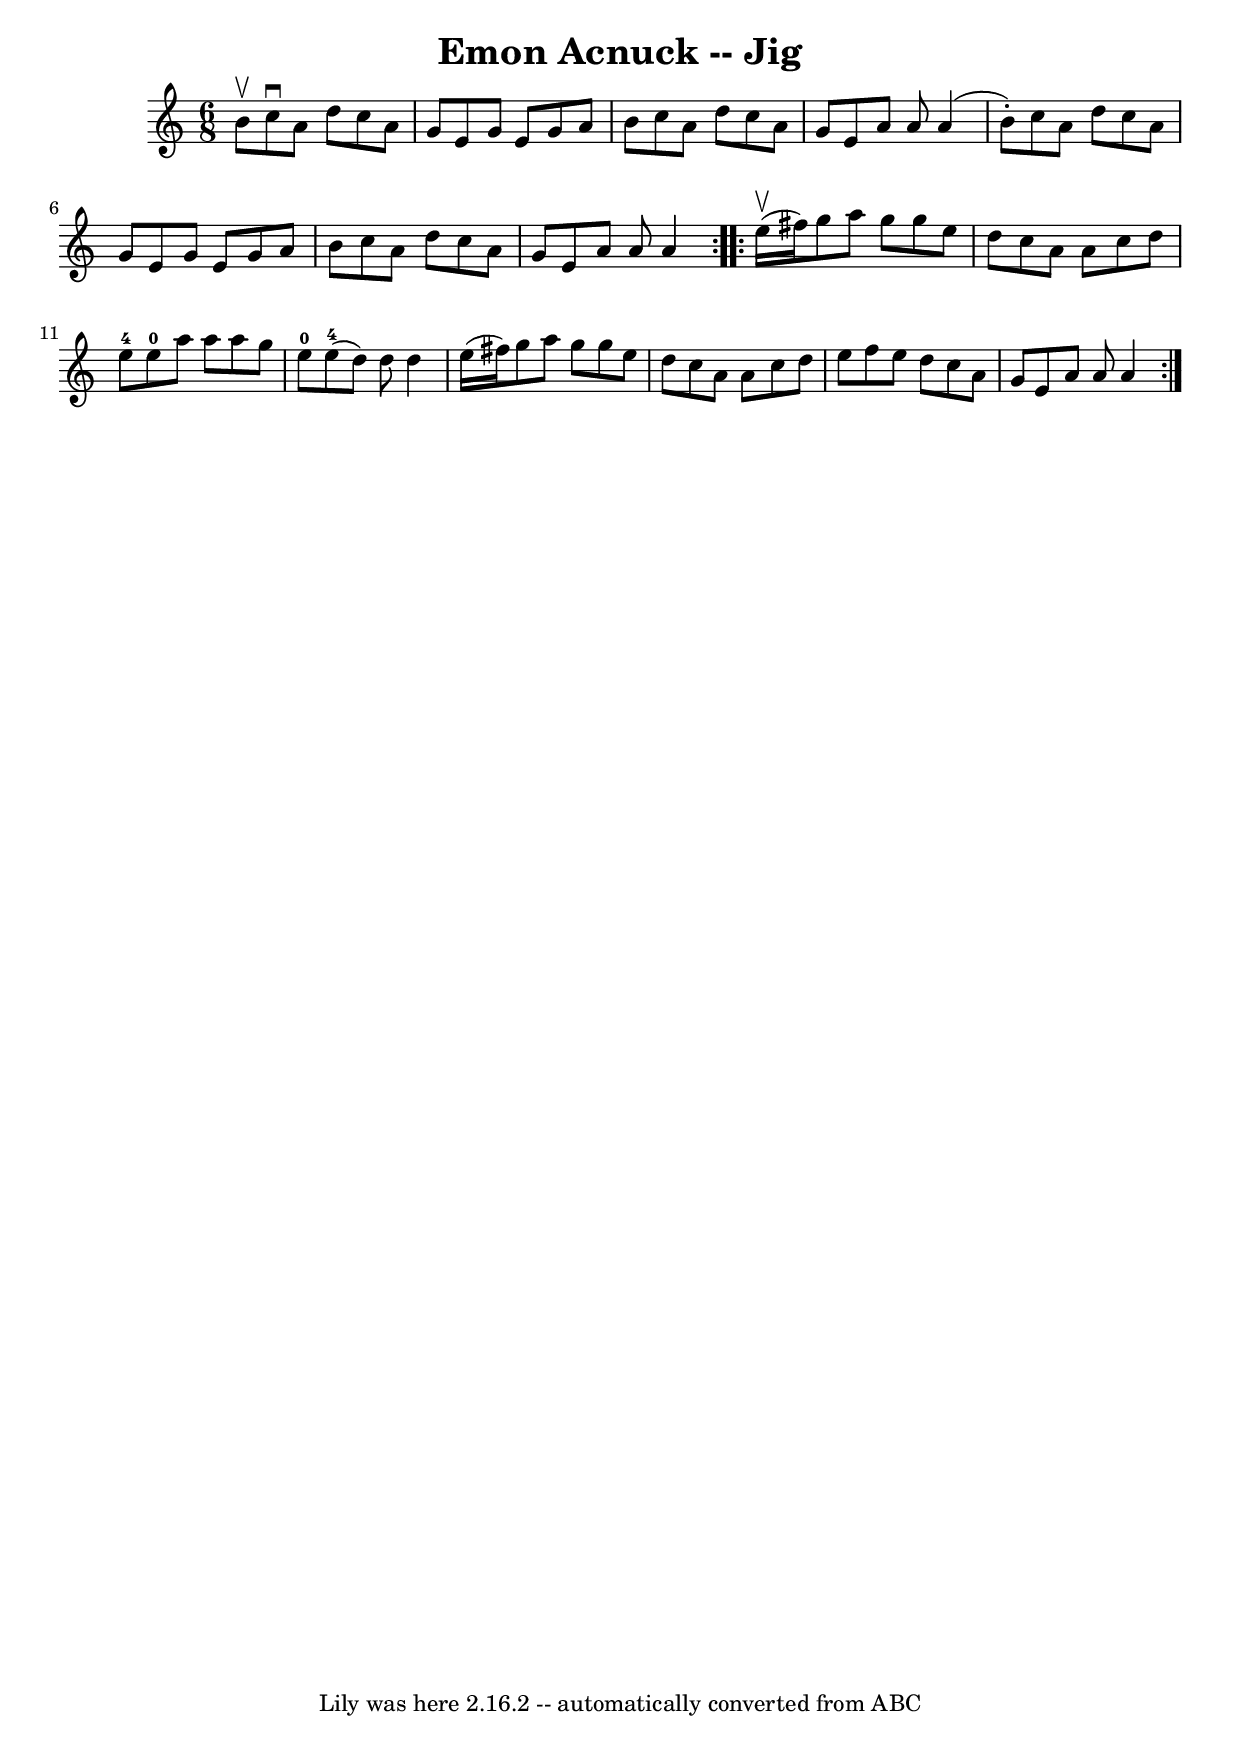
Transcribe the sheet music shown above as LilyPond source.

\version "2.7.40"
\include "Mammoth.ily"
\header {
	%% book = "Ryan's Mammoth Collection"
	crossRefNumber = "1"
	footnotes = "\\\\86 444"
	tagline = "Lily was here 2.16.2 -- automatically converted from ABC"
	title = "Emon Acnuck -- Jig"
}
voicedefault =  {


\repeat volta 2 {
\time 6/8 
\key a \minor b'8^\upbow |
 c''8^\downbow a'8 d''8 
 c''8 a'8 g'8    |
 e'8 g'8 e'8 g'8 a'8 b'8    
|
 c''8 a'8 d''8 c''8 a'8 g'8    |
 e'8 a'8   
 a'8 a'4 (b'8 -.)   |
 c''8 a'8 d''8 c''8 a'8    
g'8    |
 e'8 g'8 e'8 g'8 a'8 b'8    |
 c''8    
a'8 d''8 c''8 a'8 g'8    |
 e'8 a'8 a'8 a'4  }     
\repeat volta 2 { e''16^\upbow(fis''16) |
 g''8 a''8    
g''8 g''8 e''8 d''8    |
 c''8 a'8 a'8 c''8 d''8   
 e''8-4   |
 e''8-0 a''8 a''8 a''8 g''8 e''8-0 
  |
 e''8-4(d''8) d''8 d''4 e''16 (fis''16)   
|
 g''8 a''8 g''8 g''8 e''8 d''8    |
 c''8    
a'8 a'8 c''8 d''8 e''8    |
 f''8 e''8 d''8 c''8   
 a'8 g'8    |
 e'8 a'8 a'8 a'4  }   
}

\score{
    <<

	\context Staff="default"
	{
	    \voicedefault 
	}

    >>
	\layout {
	}
	\midi {}
}
